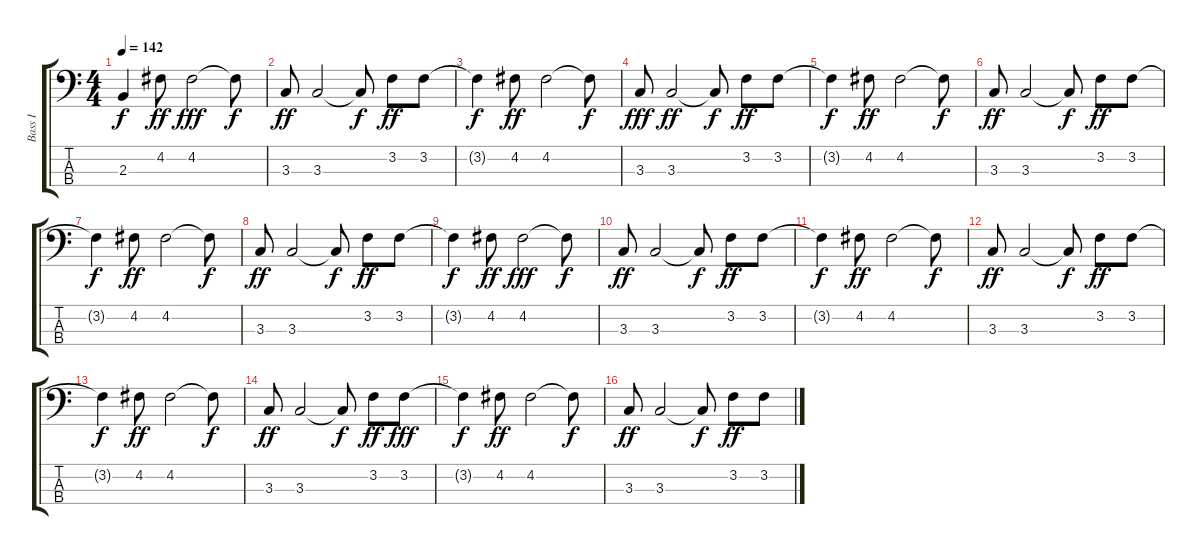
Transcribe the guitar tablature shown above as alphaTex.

\track ("Bass I" "Bass I") {instrument electricbasspick}
\staff {score tabs}
\tuning (G2 D2 A1 E1) {hide}
\ts (4 4)
\tempo 142
\clef f4
\ks c
2.3{t}.4{dy f} 4.2.8{dy ff} 4.2.2{dy fff} 4.2{t}.8{dy f} |
3.3.8{dy ff} 3.3.2 3.3{t}.8{dy f} 3.2.8{dy ff} 3.2.8 |
3.2{t}.4{dy f} 4.2.8{dy ff} 4.2.2 4.2{t}.8{dy f} |
3.3.8{dy fff} 3.3.2{dy ff} 3.3{t}.8{dy f} 3.2.8{dy ff} 3.2.8 |
3.2{t}.4{dy f} 4.2.8{dy ff} 4.2.2 4.2{t}.8{dy f} |
3.3.8{dy ff} 3.3.2 3.3{t}.8{dy f} 3.2.8{dy ff} 3.2.8 |
3.2{t}.4{dy f} 4.2.8{dy ff} 4.2.2 4.2{t}.8{dy f} |
3.3.8{dy ff} 3.3.2 3.3{t}.8{dy f} 3.2.8{dy ff} 3.2.8 |
3.2{t}.4{dy f} 4.2.8{dy ff} 4.2.2{dy fff} 4.2{t}.8{dy f} |
3.3.8{dy ff} 3.3.2 3.3{t}.8{dy f} 3.2.8{dy ff} 3.2.8 |
3.2{t}.4{dy f} 4.2.8{dy ff} 4.2.2 4.2{t}.8{dy f} |
3.3.8{dy ff} 3.3.2 3.3{t}.8{dy f} 3.2.8{dy ff} 3.2.8 |
3.2{t}.4{dy f} 4.2.8{dy ff} 4.2.2 4.2{t}.8{dy f} |
3.3.8{dy ff} 3.3.2 3.3{t}.8{dy f} 3.2.8{dy ff} 3.2.8{dy fff} |
3.2{t}.4{dy f} 4.2.8{dy ff} 4.2.2 4.2{t}.8{dy f} |
3.3.8{dy ff} 3.3.2 3.3{t}.8{dy f} 3.2.8{dy ff} 3.2.8
